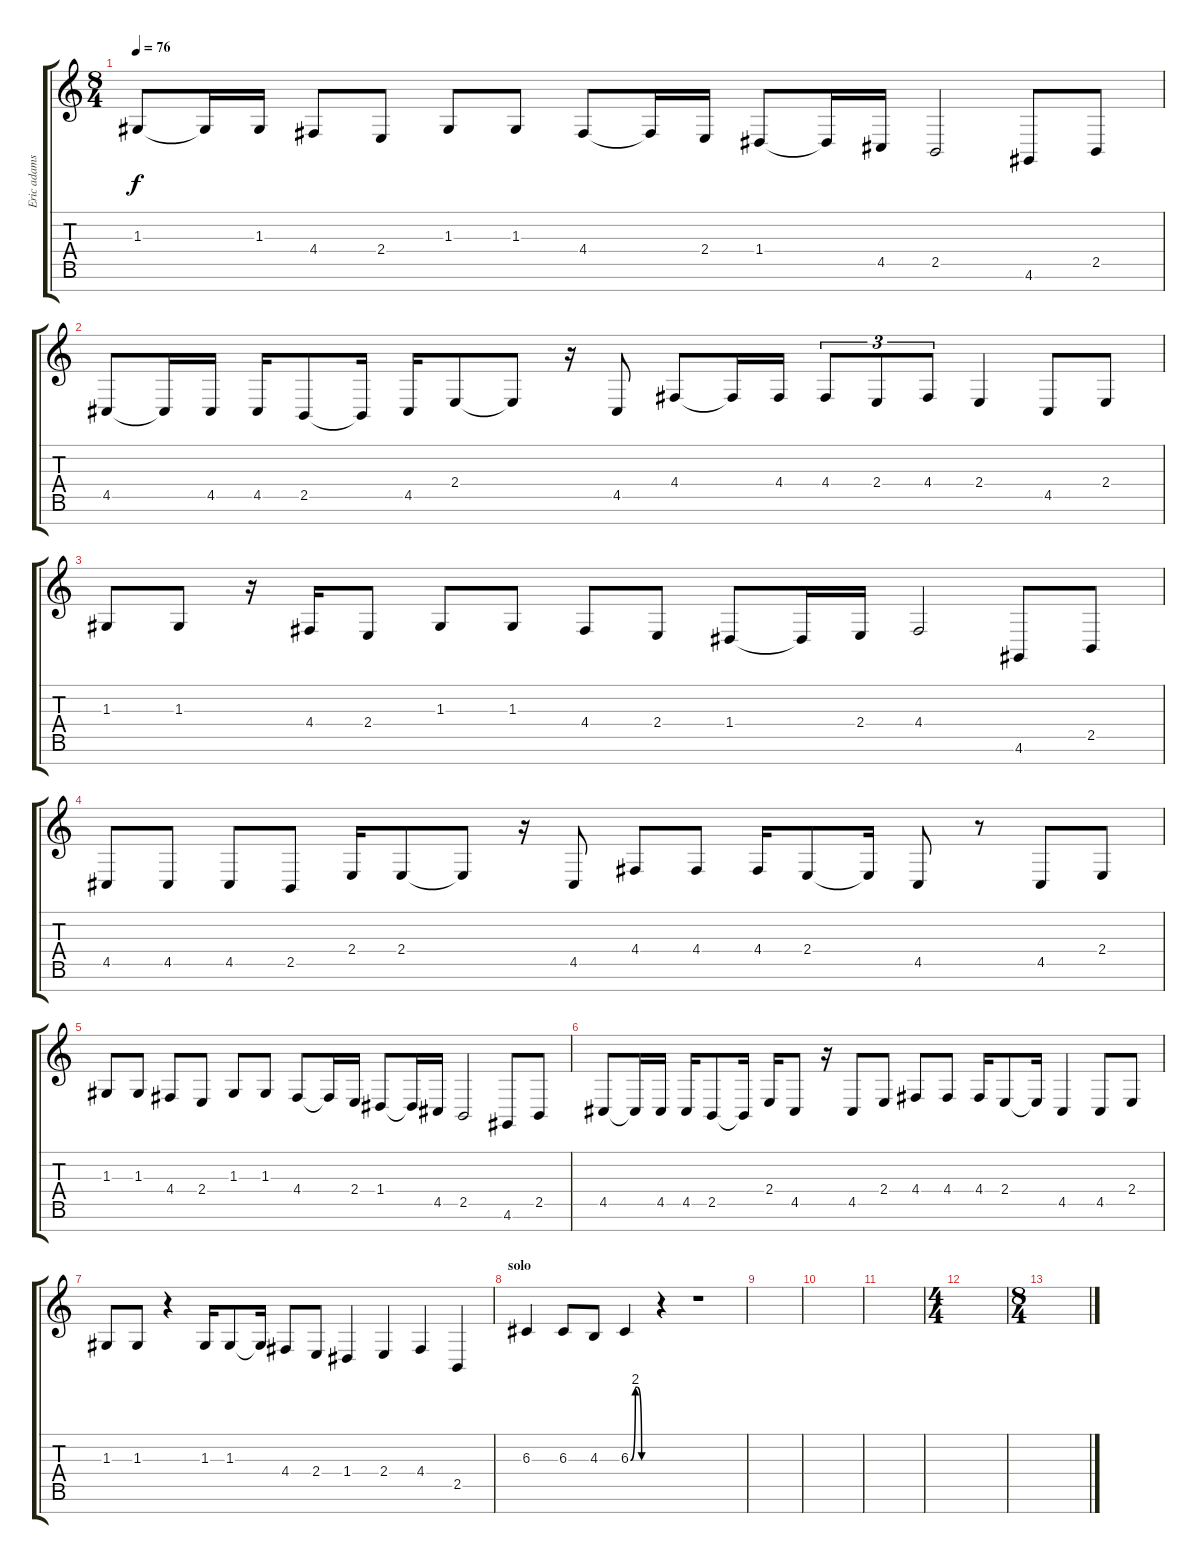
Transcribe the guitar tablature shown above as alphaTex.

\track ("Eric adams vocals" "Eric adams") {instrument flute}
\staff {score tabs}
\tuning (E4 B3 G3 D3 A2 E2 B1) {hide}
\ts (8 4)
\tempo 76
\clef g2
\ks c
1.3.8{dy f} 1.3{t}.16 1.3.16 4.4.8 2.4.8 1.3.8 1.3.8 4.4.8 4.4{t}.16 2.4.16 1.4.8 1.4{t}.16 4.5.16 2.5.2 4.6.8 2.5.8 |
4.5.8 4.5{t}.16 4.5.16 4.5.16 2.5.8 2.5{t}.16 4.5.16 2.4.8 2.4{t}.8 r.16 4.5.8 4.4.8 4.4{t}.16 4.4.16 4.4.8{tu (3 2)} 2.4.8{tu (3 2)} 4.4.8{tu (3 2)} 2.4.4 4.5.8 2.4.8 |
1.3.8 1.3.8 r.16 4.4.16 2.4.8 1.3.8 1.3.8 4.4.8 2.4.8 1.4.8 1.4{t}.16 2.4.16 4.4.2 4.6.8 2.5.8 |
4.5.8 4.5.8 4.5.8 2.5.8 2.4.16 2.4.8 2.4{t}.8 r.16 4.5.8 4.4.8 4.4.8 4.4.16 2.4.8 2.4{t}.16 4.5.8 r.8 4.5.8 2.4.8 |
1.3.8 1.3.8 4.4.8 2.4.8 1.3.8 1.3.8 4.4.8 4.4{t}.16 2.4.16 1.4.8 1.4{t}.16 4.5.16 2.5.2 4.6.8 2.5.8 |
4.5.8 4.5{t}.16 4.5.16 4.5.16 2.5.8 2.5{t}.16 2.4.16 4.5.8 r.16 4.5.8 2.4.8 4.4.8 4.4.8 4.4.16 2.4.8 2.4{t}.16 4.5.4 4.5.8 2.4.8 |
1.3.8 1.3.8 r.4 1.3.16 1.3.8 1.3{t}.16 4.4.8 2.4.8 1.4.4 2.4.4 4.4.4 2.5.4 |
\section ("" "solo")
6.3.4 6.3.8 4.3.8 6.3{be (custom 0 0 13 8 15 8 18 8 30 0 60 0)}.4 r.4 r.1 |
|
|
|
\ts (4 4)
|
\ts (8 4)
